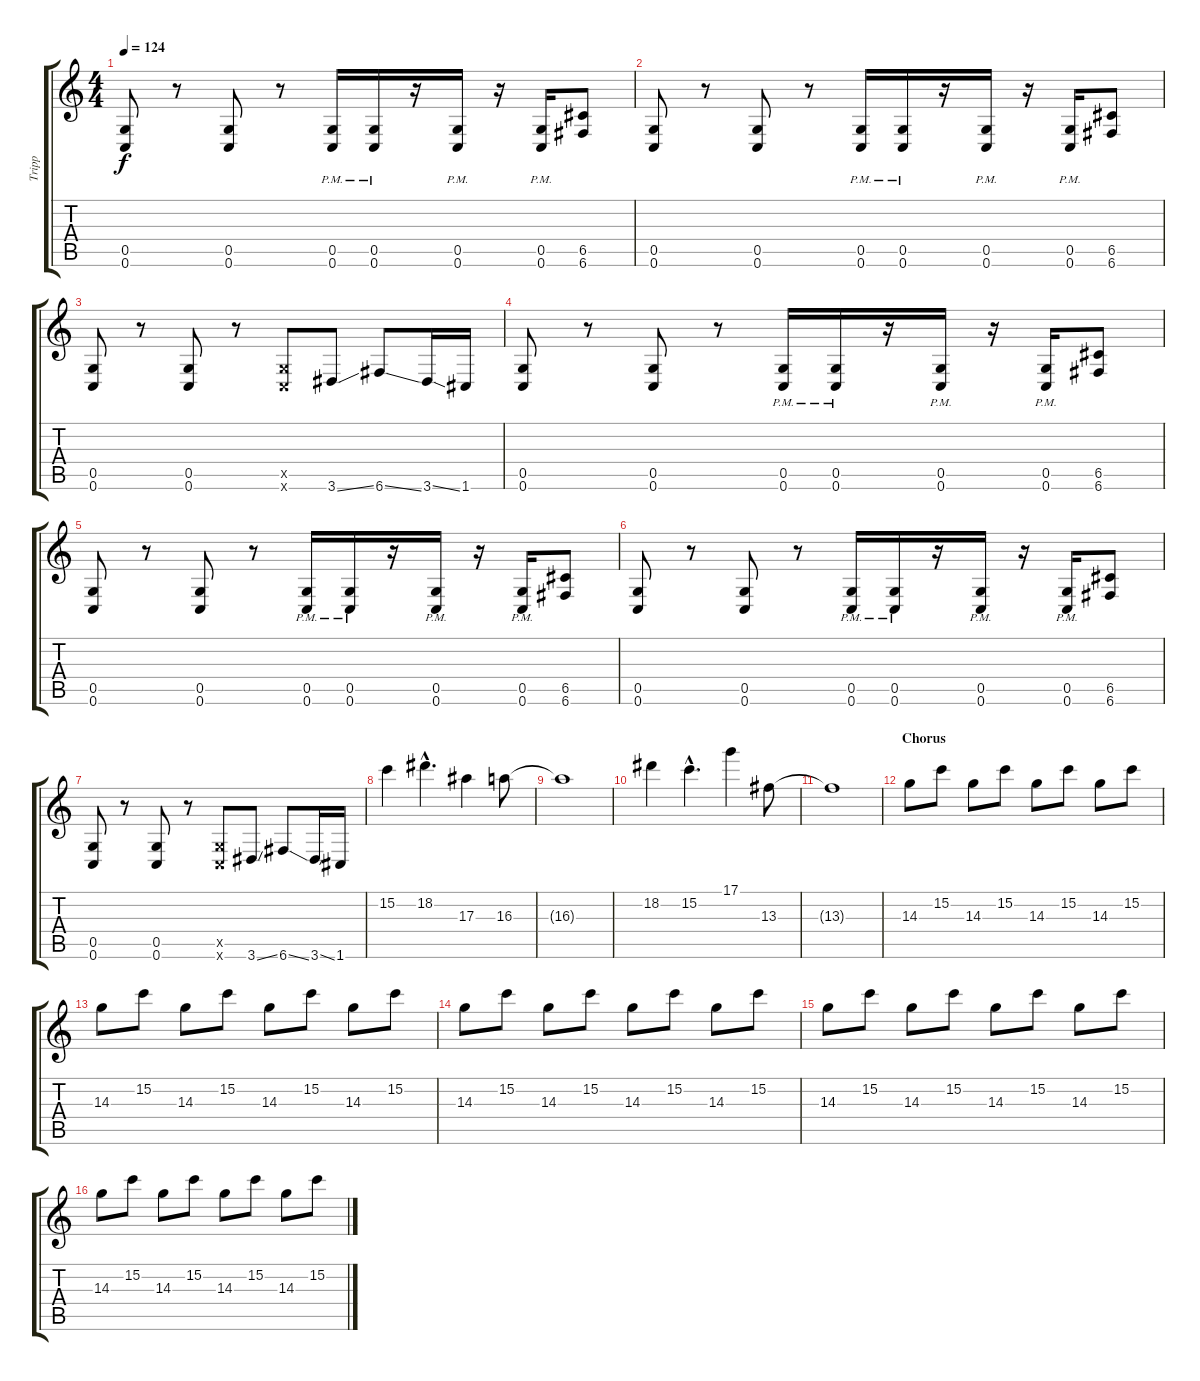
\track ("Tripp" "Tripp") {instrument distortionguitar}
\staff {score tabs}
\tuning (D4 A3 F3 C3 G2 C2) {hide}
\ts (4 4)
\tempo 124
\clef g2
\ks c
(0.5 0.6).8{dy f} r.8 (0.5 0.6).8 r.8 (0.5{pm} 0.6{pm}).16 (0.5{pm} 0.6{pm}).16 r.16 (0.5{pm} 0.6{pm}).16 r.16 (0.5{pm} 0.6{pm}).16 (6.5 6.6).8 |
(0.5 0.6).8 r.8 (0.5 0.6).8 r.8 (0.5{pm} 0.6{pm}).16 (0.5{pm} 0.6{pm}).16 r.16 (0.5{pm} 0.6{pm}).16 r.16 (0.5{pm} 0.6{pm}).16 (6.5 6.6).8 |
(0.5 0.6).8 r.8 (0.5 0.6).8 r.8 (0.5{x} 0.6{x}).8 3.6{ss}.8 6.6{ss}.8 3.6{ss}.16 1.6.16 |
(0.5 0.6).8 r.8 (0.5 0.6).8 r.8 (0.5{pm} 0.6{pm}).16 (0.5{pm} 0.6{pm}).16 r.16 (0.5{pm} 0.6{pm}).16 r.16 (0.5{pm} 0.6{pm}).16 (6.5 6.6).8 |
(0.5 0.6).8 r.8 (0.5 0.6).8 r.8 (0.5{pm} 0.6{pm}).16 (0.5{pm} 0.6{pm}).16 r.16 (0.5{pm} 0.6{pm}).16 r.16 (0.5{pm} 0.6{pm}).16 (6.5 6.6).8 |
(0.5 0.6).8 r.8 (0.5 0.6).8 r.8 (0.5{pm} 0.6{pm}).16 (0.5{pm} 0.6{pm}).16 r.16 (0.5{pm} 0.6{pm}).16 r.16 (0.5{pm} 0.6{pm}).16 (6.5 6.6).8 |
(0.5 0.6).8 r.8 (0.5 0.6).8 r.8 (0.5{x} 0.6{x}).8 3.6{ss}.8 6.6{ss}.8 3.6{ss}.16 1.6.16 |
15.2.4{volume 11} 18.2{hac}.4{d} 17.3.4 16.3.8 |
16.3{t}.1 |
18.2.4 15.2{hac}.4{d} 17.1.4 13.3.8 |
13.3{t}.1 |
\section ("" "Chorus")
14.3.8 15.2.8 14.3.8 15.2.8 14.3.8 15.2.8 14.3.8 15.2.8 |
14.3.8 15.2.8 14.3.8 15.2.8 14.3.8 15.2.8 14.3.8 15.2.8 |
14.3.8 15.2.8 14.3.8 15.2.8 14.3.8 15.2.8 14.3.8 15.2.8 |
14.3.8 15.2.8 14.3.8 15.2.8 14.3.8 15.2.8 14.3.8 15.2.8 |
14.3.8 15.2.8 14.3.8 15.2.8 14.3.8 15.2.8 14.3.8 15.2.8
